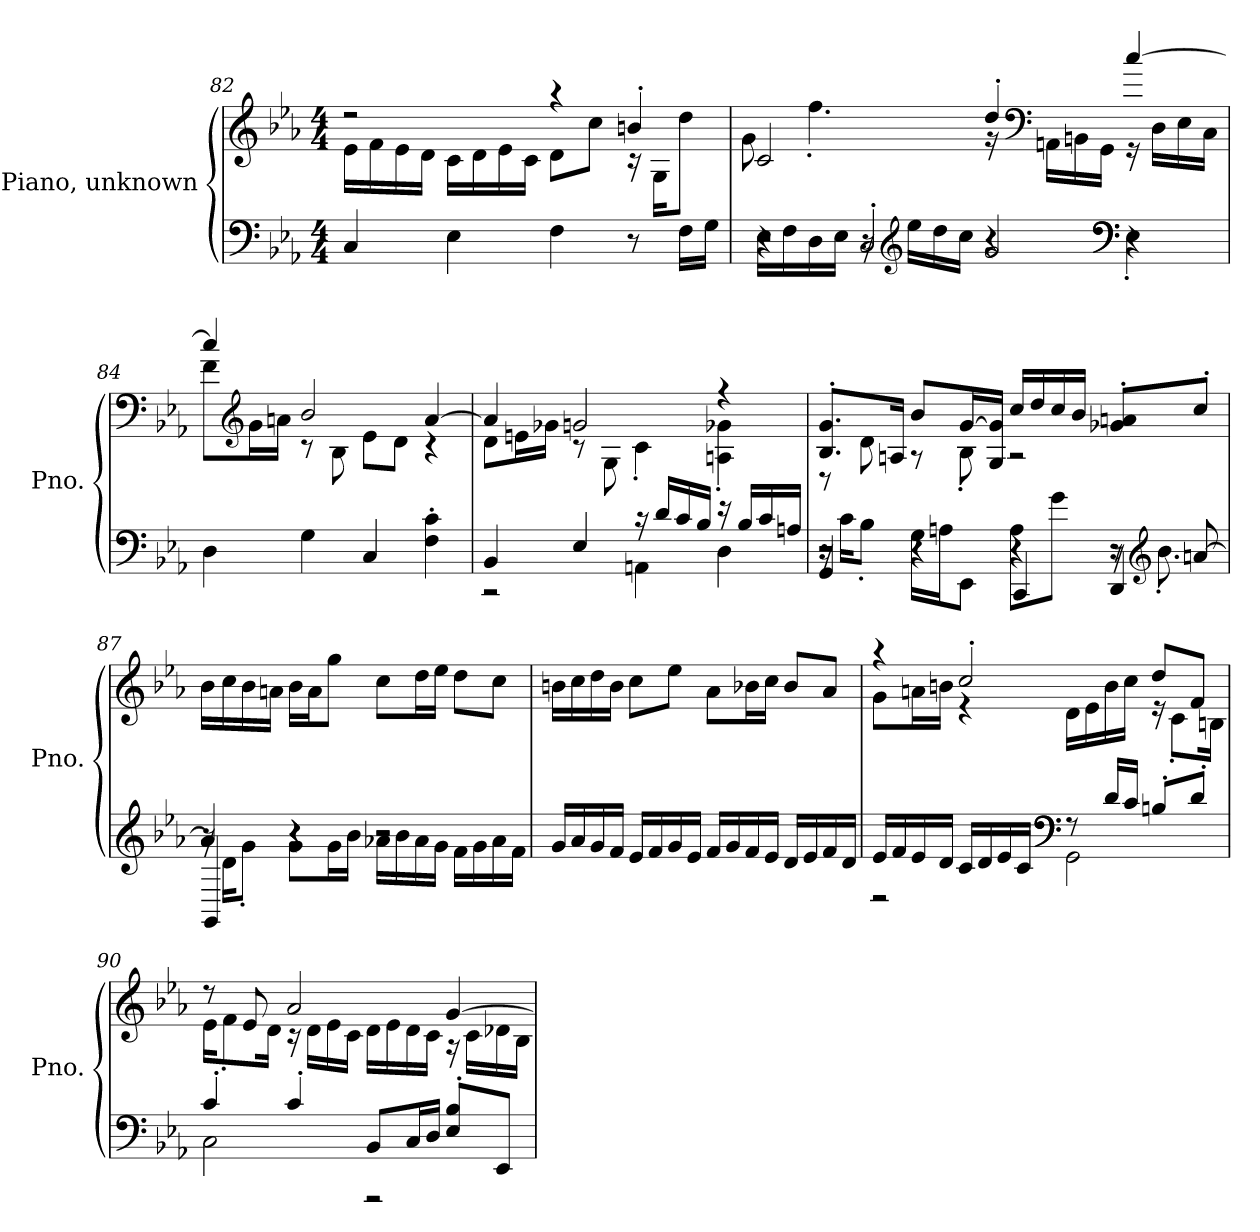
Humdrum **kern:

**kern	**kern
*part1	*part1
*staff2	*staff1
*I"Piano, unknown	*
*I'Pno.	*
!!LO:LB:g=z
*clefF4	*clefG2
*k[b-e-a-]	*k[b-e-a-]
*M4/4	*M4/4
=82	=82
*	*^
4C/	2r	16e-\LL
.	.	16f\
.	.	16e-\
.	.	16d\JJ
4E-\	.	16c\LL
.	.	16d\
.	.	16e-\
.	.	16c\JJ
4F\	4r	8d\L
.	.	8cc\J
8r	4bn'/	16r
.	.	16G\KL
16F\LL	.	8dd\J
16G\JJ	.	.
=83	=83	=83
*^	*	*
*	*^	*	*
2r	16E-\LL	4r	2c/	8g\
.	16F\	.	.	.
.	16D\	.	.	4.ff'\
.	16E-\JJ	.	.	.
.	16r	2C'/	.	.
*clefG2	*	*	*	*
.	16ee-\LL	.	.	.
.	16dd\	.	.	.
.	16cc\JJ	.	.	.
2g/	4r	.	4dd'/	16r
*	*	*	*clefF4	*
.	.	.	.	16AAn\LL
.	.	.	.	16BBn\
.	.	.	.	16GG\JJ
*clefF4	*	*	*	*
.	4E-'\	4r	[4cc/	16r
.	.	.	.	16D\LL
.	.	.	.	16E-\
.	.	.	.	16C\JJ
*v	*v	*v	*	*
!!LO:LB:g=z	!!
=84	=84	=84
4D\	4cc/]	8f\L
*	*clefG2	*
.	.	16g\L
.	.	16an\JJ
4G\	2b-/	8r
.	.	8B-\
4C/	.	8e-\L
.	.	8d\J
4F\' 4c\'	[4a/	4r
=85	=85	=85
*^	*	*
4BB-/	2r	4a/]	8d\L
.	.	.	16en\L
.	.	.	16g-X\JJ
4E-/	.	2gn/	8r
.	.	.	8G\
16r	4AAn\	.	4c'\
16d/LL	.	.	.
16c/	.	.	.
16B-/JJ	.	.	.
16r	4D\	4r	4An\' 4g-X\'
16B-/LL	.	.	.
16c/	.	.	.
16An/JJ	.	.	.
!!LO:LB:g=z	!!
=86	=86	=86	=86
*	*^	*	*
2r	16r	4GG/	8.B-/' 8.g/'L	8r
.	16c\KL	.	.	.
.	8B-'\J	.	.	8d\
.	.	.	16An/Jk	.
.	16G\LL	4r	8b-/L	8r
.	16An\J	.	.	.
.	8EE-\J	.	[16g/L	8B-'\
.	.	.	16G/ 16g/]JJ	.
4r	8A\L	4CC/	16cc/LL	2r
.	.	.	16dd/	.
.	8g\J	.	16cc/	.
.	.	.	16b-/JJ	.
8r	16r	4DD/	8g-X/' 8an/'L	.
*clefG2	*	*	*	*
.	8.b-'\	.	.	.
[8an/	.	.	8cc'/J	.
*	*	*	*v	*v
=87	=87	=87	=87
4a/]	16r	4GG/	16b-\LL
.	16d\KL	.	16cc\
.	8g'\J	.	16b-\
.	.	.	16an\JJ
4r	8g\L	4r	16b-\LL
.	.	.	16a\J
.	16g\L	.	8gg\J
.	16b-\JJ	.	.
2r	16a-X\LL	2r	8cc\L
.	16b-\	.	.
.	16a-\	.	16dd\L
.	16g\JJ	.	16ee-\JJ
.	16f\LL	.	8dd\L
.	16g\	.	.
.	16a-\	.	8cc\J
.	16f\JJ	.	.
*v	*v	*v	*
!!LO:LB:g=z
=88	=88
16g/LL	16bn\LL
16a-/	16cc\
16g/	16dd\
16f/JJ	16b\JJ
16e-/LL	8cc\L
16f/	.
16g/	8ee-\J
16e-/JJ	.
16f/LL	8a-\L
16g/	.
16f/	16b-X\L
16e-/JJ	16cc\JJ
16d/LL	8b-/L
16e-/	.
16f/	8a-/J
16d/JJ	.
=89	=89
*^	*^
16e-/LL	2r	4r	8g\L
16f/	.	.	.
16e-/	.	.	16an\L
16d/JJ	.	.	16bn\JJ
16c/LL	.	2cc'/	4r
16d/	.	.	.
16e-/	.	.	.
16c/JJ	.	.	.
*clefF4	*	*	*
8r	2GG\	.	16d\LL
.	.	.	16e-\
16d/LL	.	.	16b\
16c/JJ	.	.	16cc\JJ
8Bn'/L	.	8dd/L	16r
.	.	.	8c'\L
8d'/J	.	8f/J	.
.	.	.	16Bn\Jk
!!LO:LB:g=z	!!
=90	=90	=90	=90
4c'/	2C\	8r	16e-\KL
.	.	.	8f'\
.	.	8e-/	.
.	.	.	16d\Jk
4c'/	.	2a-/	16r
.	.	.	16d\LL
.	.	.	16e-\
.	.	.	16c\JJ
8BB-/L	2r	.	16d\LL
.	.	.	16e-\
16C/L	.	.	16d\
16D/JJ	.	.	16c\JJ
8E-/' 8B-/'L	.	[4g/	16r
.	.	.	16c\LL
8EE-/J	.	.	16d-X\
.	.	.	16B-\JJ
*v	*v	*	*
*	*v	*v
=	=
*-	*-
